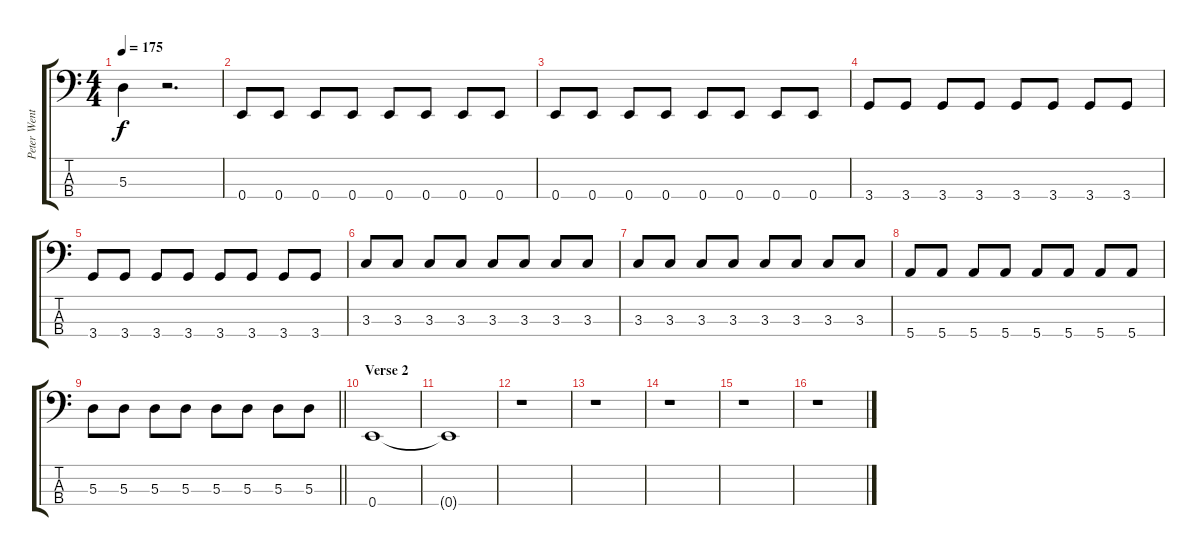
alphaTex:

\track ("Peter Wentz (Bass)" "Peter Went") {instrument electricbassfinger}
\staff {score tabs}
\tuning (G2 D2 A1 E1) {hide}
\ts (4 4)
\tempo 175
\clef f4
\ks c
5.3.4{dy f} r.2{d} |
0.4.8 0.4.8 0.4.8 0.4.8 0.4.8 0.4.8 0.4.8 0.4.8 |
0.4.8 0.4.8 0.4.8 0.4.8 0.4.8 0.4.8 0.4.8 0.4.8 |
3.4.8 3.4.8 3.4.8 3.4.8 3.4.8 3.4.8 3.4.8 3.4.8 |
3.4.8 3.4.8 3.4.8 3.4.8 3.4.8 3.4.8 3.4.8 3.4.8 |
3.3.8 3.3.8 3.3.8 3.3.8 3.3.8 3.3.8 3.3.8 3.3.8 |
3.3.8 3.3.8 3.3.8 3.3.8 3.3.8 3.3.8 3.3.8 3.3.8 |
5.4.8 5.4.8 5.4.8 5.4.8 5.4.8 5.4.8 5.4.8 5.4.8 |
\barLineRight lightlight
5.3.8 5.3.8 5.3.8 5.3.8 5.3.8 5.3.8 5.3.8 5.3.8 |
\section ("" "Verse 2")
0.4.1 |
0.4{t}.1 |
r.1 |
r.1 |
r.1 |
r.1 |
r.1
